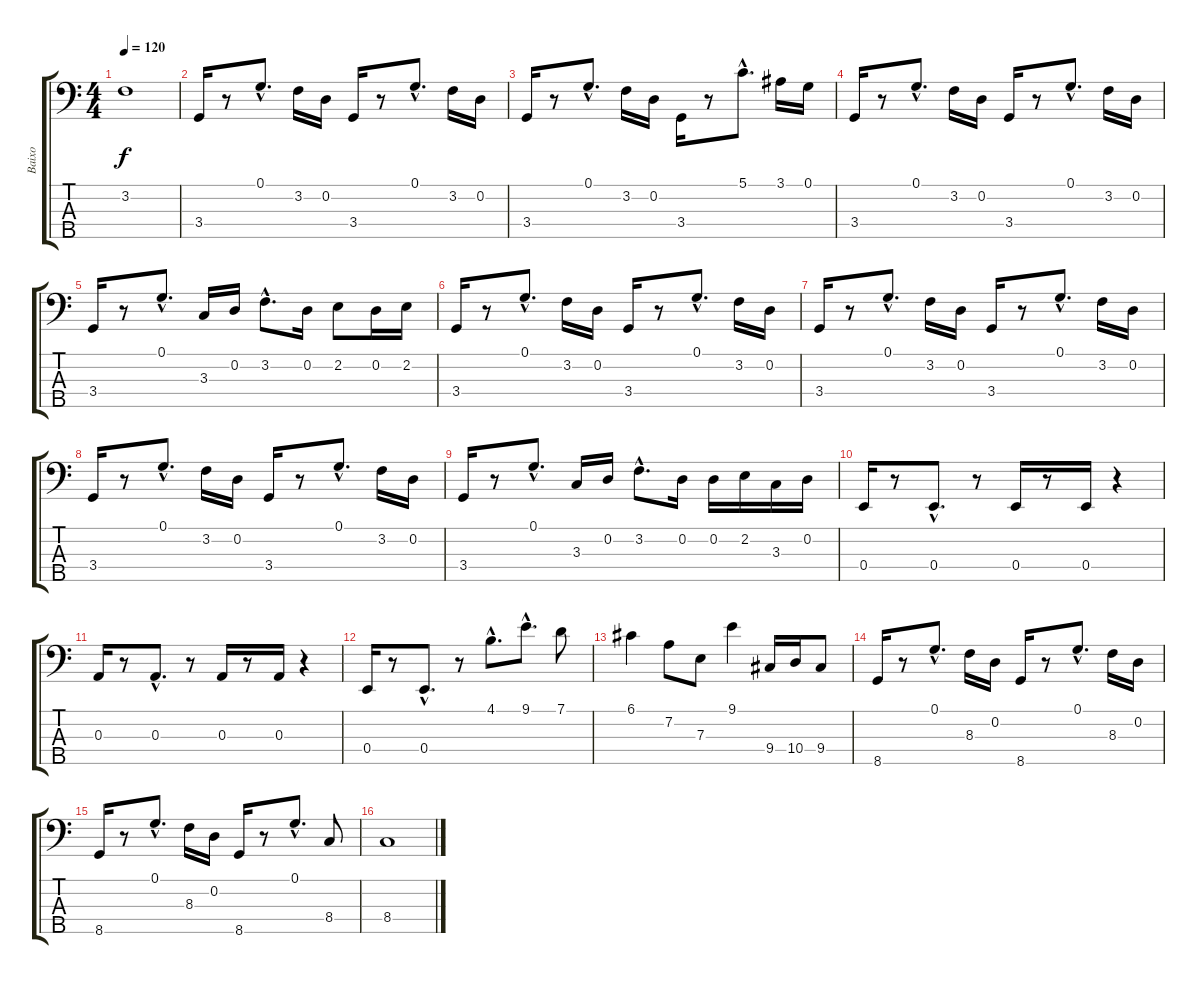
\track ("Baixo" "Baixo") {instrument electricbassfinger}
\staff {score tabs}
\tuning (G2 D2 A1 E1 B0) {hide}
\ts (4 4)
\tempo 120
\clef f4
\ks c
3.2.1{dy f} |
3.4.16 r.8 0.1{hac}.8{d} 3.2.16 0.2.16 3.4.16 r.8 0.1{hac}.8{d} 3.2.16 0.2.16 |
3.4.16 r.8 0.1{hac}.8{d} 3.2.16 0.2.16 3.4.16 r.8 5.1{hac}.8{d} 3.1.16 0.1.16 |
3.4.16 r.8 0.1{hac}.8{d} 3.2.16 0.2.16 3.4.16 r.8 0.1{hac}.8{d} 3.2.16 0.2.16 |
3.4.16 r.8 0.1{hac}.8{d} 3.3.16 0.2.16 3.2{hac}.8{d} 0.2.16 2.2.8 0.2.16 2.2.16 |
3.4.16 r.8 0.1{hac}.8{d} 3.2.16 0.2.16 3.4.16 r.8 0.1{hac}.8{d} 3.2.16 0.2.16 |
3.4.16 r.8 0.1{hac}.8{d} 3.2.16 0.2.16 3.4.16 r.8 0.1{hac}.8{d} 3.2.16 0.2.16 |
3.4.16 r.8 0.1{hac}.8{d} 3.2.16 0.2.16 3.4.16 r.8 0.1{hac}.8{d} 3.2.16 0.2.16 |
3.4.16 r.8 0.1{hac}.8{d} 3.3.16 0.2.16 3.2{hac}.8{d} 0.2.16 0.2.16 2.2.16 3.3.16 0.2.16 |
0.4.16 r.8 0.4{hac}.8{d} r.8 0.4.16 r.8 0.4.16 r.4 |
0.3.16 r.8 0.3{hac}.8{d} r.8 0.3.16 r.8 0.3.16 r.4 |
0.4.16 r.8 0.4{hac}.8{d} r.8 4.1{hac}.8{d} 9.1{hac}.8{d} 7.1.8 |
6.1.4 7.2.8 7.3.8 9.1.4 9.4.16 10.4.16 9.4.8 |
8.5.16 r.8 0.1{hac}.8{d} 8.3.16 0.2.16 8.5.16 r.8 0.1{hac}.8{d} 8.3.16 0.2.16 |
8.5.16 r.8 0.1{hac}.8{d} 8.3.16 0.2.16 8.5.16 r.8 0.1{hac}.8{d} 8.4.8 |
8.4.1
